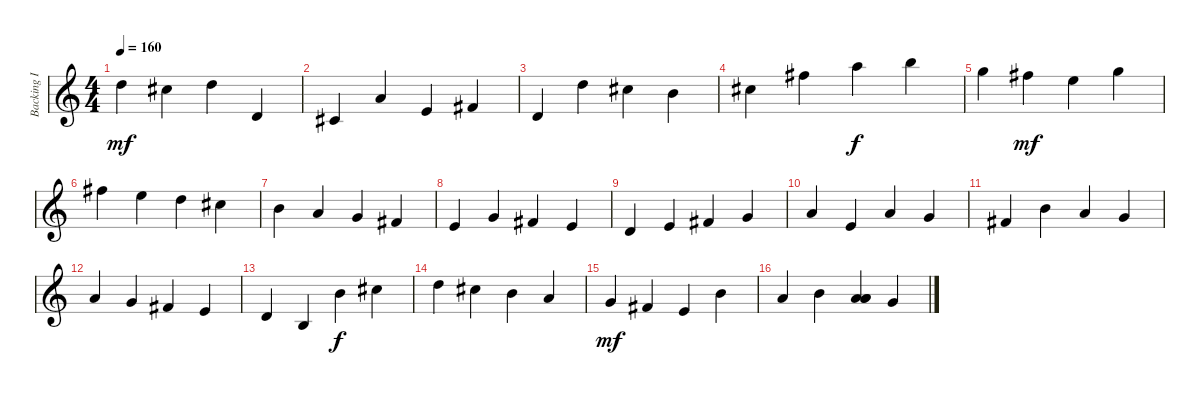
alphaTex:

\track ("Backing I" "Backing I") {instrument stringensemble2}
\staff {score}
\tuning (E4 B3 G3 D3 A2 E2) {hide}
\ts (4 4)
\tempo 160
\clef g2
\ks c
15.2.4{dy mf} 14.2.4 15.2.4 12.4.4 |
11.4.4 10.2.4 9.3.4 7.2.4 |
7.3.4 10.1.4 9.1.4 7.1.4 |
9.1.4 14.1.4 17.1.4{dy f} 19.1.4 |
20.2.4 19.2.4{dy mf} 17.2.4 15.1.4 |
14.1.4 12.1.4 10.1.4 9.1.4 |
7.1.4 5.1.4 3.1.4 2.1.4 |
0.1.4 3.1.4 2.1.4 0.1.4 |
3.2.4 0.1.4 2.1.4 3.1.4 |
5.1.4 0.1.4 5.1.4 3.1.4 |
2.1.4 7.1.4 5.1.4 3.1.4 |
5.1.4 3.1.4 2.1.4 0.1.4 |
3.2.4 0.2.4 7.1.4{dy f} 9.1.4 |
10.1.4 9.1.4 7.1.4 5.1.4 |
3.1.4{dy mf} 2.1.4 0.1.4 7.1.4 |
5.1.4 7.1.4 (5.1 10.2 14.3).4 8.2.4
